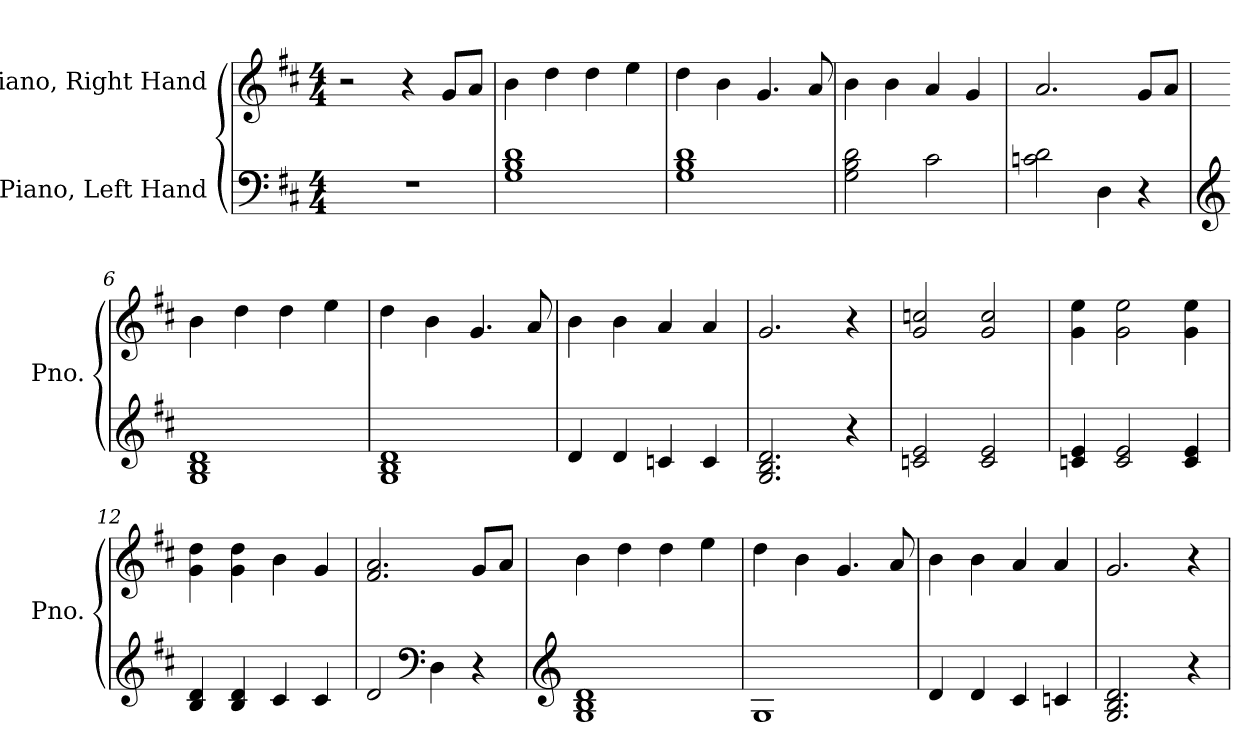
**kern	**kern
*part2	*part1
*staff2	*staff1
*I"Piano, Left Hand	*I"Piano, Right Hand
*I'Pno.	*I'Pno.
*clefF4	*clefG2
*k[f#c#]	*k[f#c#]
*M4/4	*M4/4
*MM100	*MM100
=1	=1
1r	2r
.	4r
.	8g/L
.	8a/J
=2	=2
1G 1B 1d	4b\
.	4dd\
.	4dd\
.	4ee\
=3	=3
1G 1B 1d	4dd\
.	4b\
.	4.g/
.	8a/
=4	=4
2G\ 2B\ 2d\	4b\
.	4b\
2c#\	4a/
.	4g/
=5	=5
2cn\ 2d\	2.a/
4D\	.
4r	8g/L
.	8a/J
=6	=6
*clefG2	*
1G 1B 1d	4b\
.	4dd\
.	4dd\
.	4ee\
!!LO:LB:g=z
=7	=7
1G 1B 1d	4dd\
.	4b\
.	4.g/
.	8a/
=8	=8
4d/	4b\
4d/	4b\
4cn/	4a/
4c/	4a/
=9	=9
2.G/ 2.B/ 2.d/	2.g/
4r	4r
=10	=10
2cn/ 2e/	2g/ 2ccn/
2c/ 2e/	2g/ 2cc/
=11	=11
4cn/ 4e/	4g\ 4ee\
2c/ 2e/	2g\ 2ee\
4c/ 4e/	4g\ 4ee\
=12	=12
4B/ 4d/	4g\ 4dd\
4B/ 4d/	4g\ 4dd\
4c#/	4b\
4c#/	4g/
=13	=13
2d/	2.f#/ 2.a/
*clefF4	*
4D\	.
4r	8g/L
.	8a/J
!!LO:LB:g=z
=14	=14
*clefG2	*
1G 1B 1d	4b\
.	4dd\
.	4dd\
.	4ee\
=15	=15
1G	4dd\
.	4b\
.	4.g/
.	8a/
=16	=16
4d/	4b\
4d/	4b\
4c#/	4a/
4cn/	4a/
=17	=17
2.G/ 2.B/ 2.d/	2.g/
4r	4r
=	=
*-	*-
